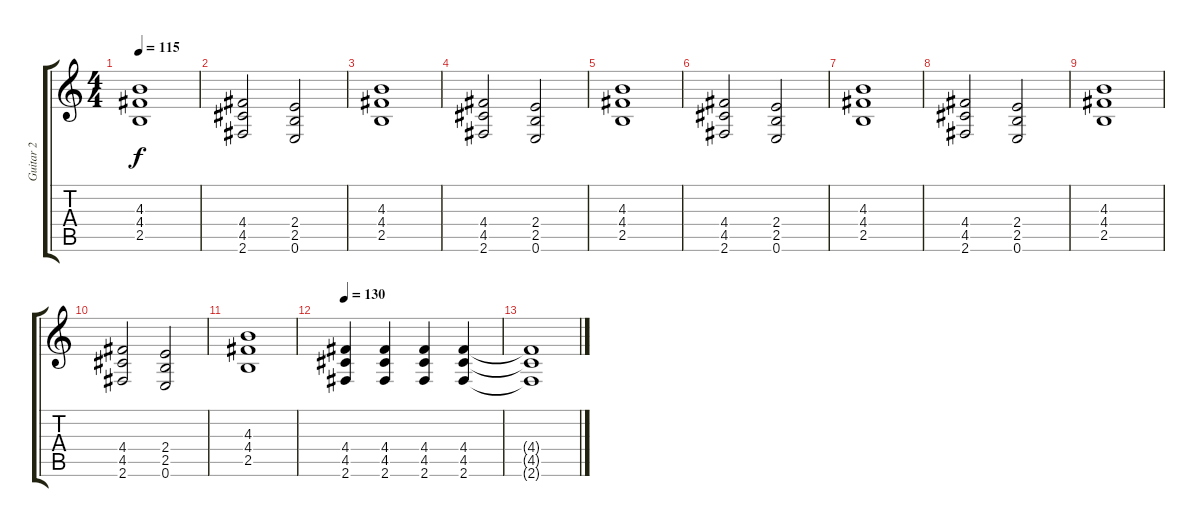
\track ("Guitar 2" "Guitar 2") {instrument overdrivenguitar}
\staff {score tabs}
\tuning (E4 B3 G3 D3 A2 E2) {hide}
\ts (4 4)
\tempo 115
\clef g2
\ks c
(4.3 4.4 2.5).1{dy f} |
(4.4 4.5 2.6).2 (2.4 2.5 0.6).2 |
(4.3 4.4 2.5).1 |
(4.4 4.5 2.6).2 (2.4 2.5 0.6).2 |
(4.3 4.4 2.5).1 |
(4.4 4.5 2.6).2 (2.4 2.5 0.6).2 |
(4.3 4.4 2.5).1 |
(4.4 4.5 2.6).2 (2.4 2.5 0.6).2 |
(4.3 4.4 2.5).1 |
(4.4 4.5 2.6).2 (2.4 2.5 0.6).2 |
(4.3 4.4 2.5).1 |
\tempo 130
(4.4 4.5 2.6).4 (4.4 4.5 2.6).4 (4.4 4.5 2.6).4 (4.4 4.5 2.6).4 |
(4.4{t} 4.5{t} 2.6{t}).1
